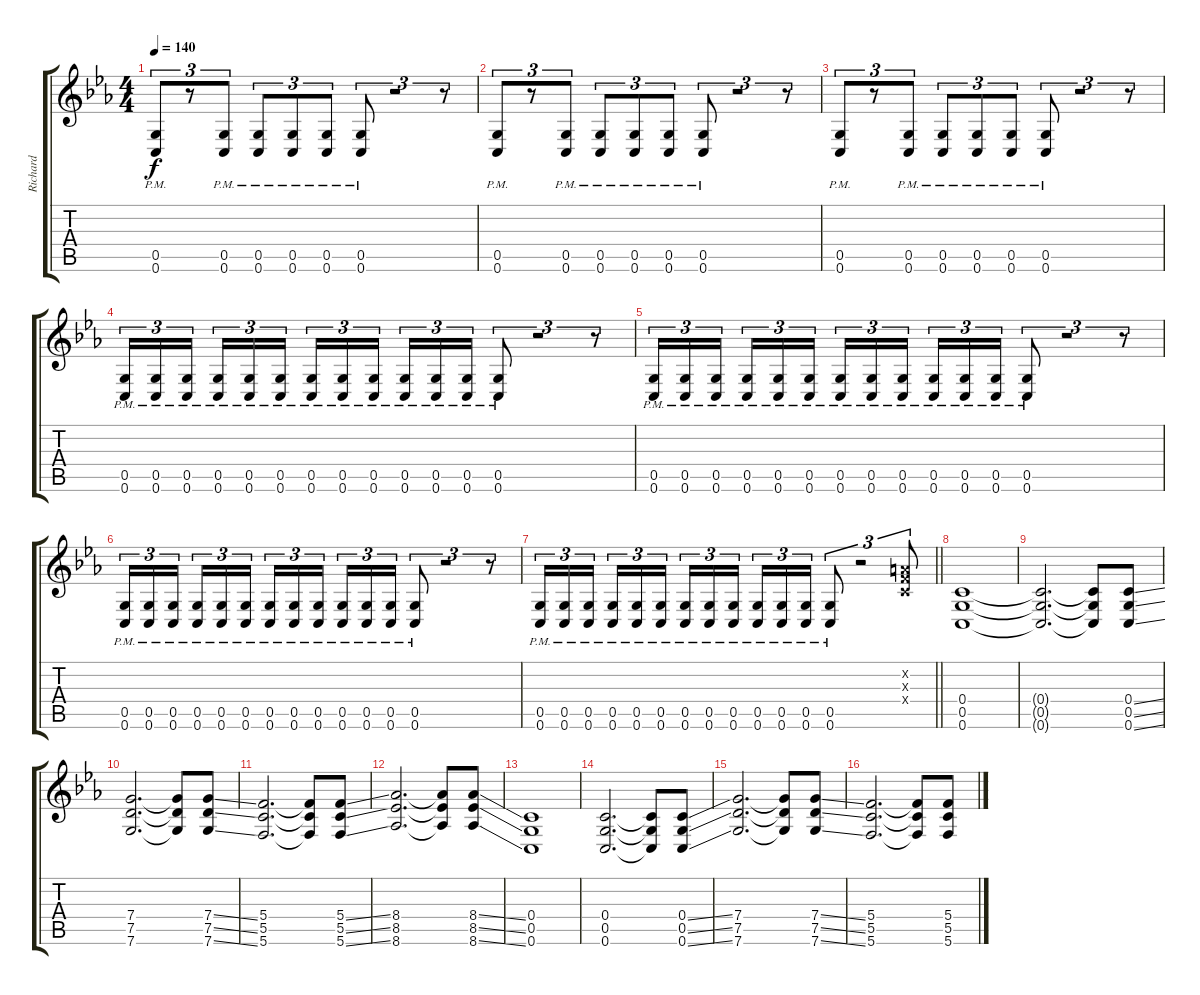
\track ("Richard" "Richard") {instrument distortionguitar}
\staff {score tabs}
\tuning (D4 A3 F3 C3 G2 C2) {hide}
\ts (4 4)
\tempo 140
\clef g2
\ks eb
(0.5{pm} 0.6{pm}).8{tu (3 2) dy f} r.8{tu (3 2)} (0.5{pm} 0.6{pm}).8{tu (3 2)} (0.5{pm} 0.6{pm}).8{tu (3 2)} (0.5{pm} 0.6{pm}).8{tu (3 2)} (0.5{pm} 0.6{pm}).8{tu (3 2)} (0.5{pm} 0.6{pm}).8{tu (3 2)} r.2{tu (3 2)} r.8{tu (3 2)} |
(0.5{pm} 0.6{pm}).8{tu (3 2)} r.8{tu (3 2)} (0.5{pm} 0.6{pm}).8{tu (3 2)} (0.5{pm} 0.6{pm}).8{tu (3 2)} (0.5{pm} 0.6{pm}).8{tu (3 2)} (0.5{pm} 0.6{pm}).8{tu (3 2)} (0.5{pm} 0.6{pm}).8{tu (3 2)} r.2{tu (3 2)} r.8{tu (3 2)} |
(0.5{pm} 0.6{pm}).8{tu (3 2)} r.8{tu (3 2)} (0.5{pm} 0.6{pm}).8{tu (3 2)} (0.5{pm} 0.6{pm}).8{tu (3 2)} (0.5{pm} 0.6{pm}).8{tu (3 2)} (0.5{pm} 0.6{pm}).8{tu (3 2)} (0.5{pm} 0.6{pm}).8{tu (3 2)} r.2{tu (3 2)} r.8{tu (3 2)} |
(0.5{pm} 0.6{pm}).16{tu (3 2)} (0.5{pm} 0.6{pm}).16{tu (3 2)} (0.5{pm} 0.6{pm}).16{tu (3 2) beam splitsecondary} (0.5{pm} 0.6{pm}).16{tu (3 2)} (0.5{pm} 0.6{pm}).16{tu (3 2)} (0.5{pm} 0.6{pm}).16{tu (3 2)} (0.5{pm} 0.6{pm}).16{tu (3 2)} (0.5{pm} 0.6{pm}).16{tu (3 2)} (0.5{pm} 0.6{pm}).16{tu (3 2) beam splitsecondary} (0.5{pm} 0.6{pm}).16{tu (3 2)} (0.5{pm} 0.6{pm}).16{tu (3 2)} (0.5{pm} 0.6{pm}).16{tu (3 2)} (0.5{pm} 0.6{pm}).8{tu (3 2)} r.2{tu (3 2)} r.8{tu (3 2)} |
(0.5{pm} 0.6{pm}).16{tu (3 2)} (0.5{pm} 0.6{pm}).16{tu (3 2)} (0.5{pm} 0.6{pm}).16{tu (3 2) beam splitsecondary} (0.5{pm} 0.6{pm}).16{tu (3 2)} (0.5{pm} 0.6{pm}).16{tu (3 2)} (0.5{pm} 0.6{pm}).16{tu (3 2)} (0.5{pm} 0.6{pm}).16{tu (3 2)} (0.5{pm} 0.6{pm}).16{tu (3 2)} (0.5{pm} 0.6{pm}).16{tu (3 2) beam splitsecondary} (0.5{pm} 0.6{pm}).16{tu (3 2)} (0.5{pm} 0.6{pm}).16{tu (3 2)} (0.5{pm} 0.6{pm}).16{tu (3 2)} (0.5{pm} 0.6{pm}).8{tu (3 2)} r.2{tu (3 2)} r.8{tu (3 2)} |
(0.5{pm} 0.6{pm}).16{tu (3 2)} (0.5{pm} 0.6{pm}).16{tu (3 2)} (0.5{pm} 0.6{pm}).16{tu (3 2) beam splitsecondary} (0.5{pm} 0.6{pm}).16{tu (3 2)} (0.5{pm} 0.6{pm}).16{tu (3 2)} (0.5{pm} 0.6{pm}).16{tu (3 2)} (0.5{pm} 0.6{pm}).16{tu (3 2)} (0.5{pm} 0.6{pm}).16{tu (3 2)} (0.5{pm} 0.6{pm}).16{tu (3 2) beam splitsecondary} (0.5{pm} 0.6{pm}).16{tu (3 2)} (0.5{pm} 0.6{pm}).16{tu (3 2)} (0.5{pm} 0.6{pm}).16{tu (3 2)} (0.5{pm} 0.6{pm}).8{tu (3 2)} r.2{tu (3 2)} r.8{tu (3 2)} |
\barLineRight lightlight
(0.5{pm} 0.6{pm}).16{tu (3 2)} (0.5{pm} 0.6{pm}).16{tu (3 2)} (0.5{pm} 0.6{pm}).16{tu (3 2) beam splitsecondary} (0.5{pm} 0.6{pm}).16{tu (3 2)} (0.5{pm} 0.6{pm}).16{tu (3 2)} (0.5{pm} 0.6{pm}).16{tu (3 2)} (0.5{pm} 0.6{pm}).16{tu (3 2)} (0.5{pm} 0.6{pm}).16{tu (3 2)} (0.5{pm} 0.6{pm}).16{tu (3 2) beam splitsecondary} (0.5{pm} 0.6{pm}).16{tu (3 2)} (0.5{pm} 0.6{pm}).16{tu (3 2)} (0.5{pm} 0.6{pm}).16{tu (3 2)} (0.5{pm} 0.6{pm}).8{tu (3 2)} r.2{tu (3 2)} (0.2{x} 0.3{x} 0.4{x}).8{tu (3 2)} |
(0.4 0.5 0.6).1 |
(0.4{t} 0.5{t} 0.6{t}).2{d} (0.4{t} 0.5{t} 0.6{t}).8 (0.4{ss} 0.5{ss} 0.6{ss}).8 |
(7.4 7.5 7.6).2{d} (7.4{t} 7.5{t} 7.6{t}).8 (7.4{ss} 7.5{ss} 7.6{ss}).8 |
(5.4 5.5 5.6).2{d} (5.4{t} 5.5{t} 5.6{t}).8 (5.4{ss} 5.5{ss} 5.6{ss}).8 |
(8.4 8.5 8.6).2{d} (8.4{t} 8.5{t} 8.6{t}).8 (8.4{ss} 8.5{ss} 8.6{ss}).8 |
(0.4 0.5 0.6).1 |
(0.4 0.5 0.6).2{d} (0.4{t} 0.5{t} 0.6{t}).8 (0.4{ss} 0.5{ss} 0.6{ss}).8 |
(7.4 7.5 7.6).2{d} (7.4{t} 7.5{t} 7.6{t}).8 (7.4{ss} 7.5{ss} 7.6{ss}).8 |
(5.4 5.5 5.6).2{d} (5.4{t} 5.5{t} 5.6{t}).8 (5.4{ss} 5.5{ss} 5.6{ss}).8
